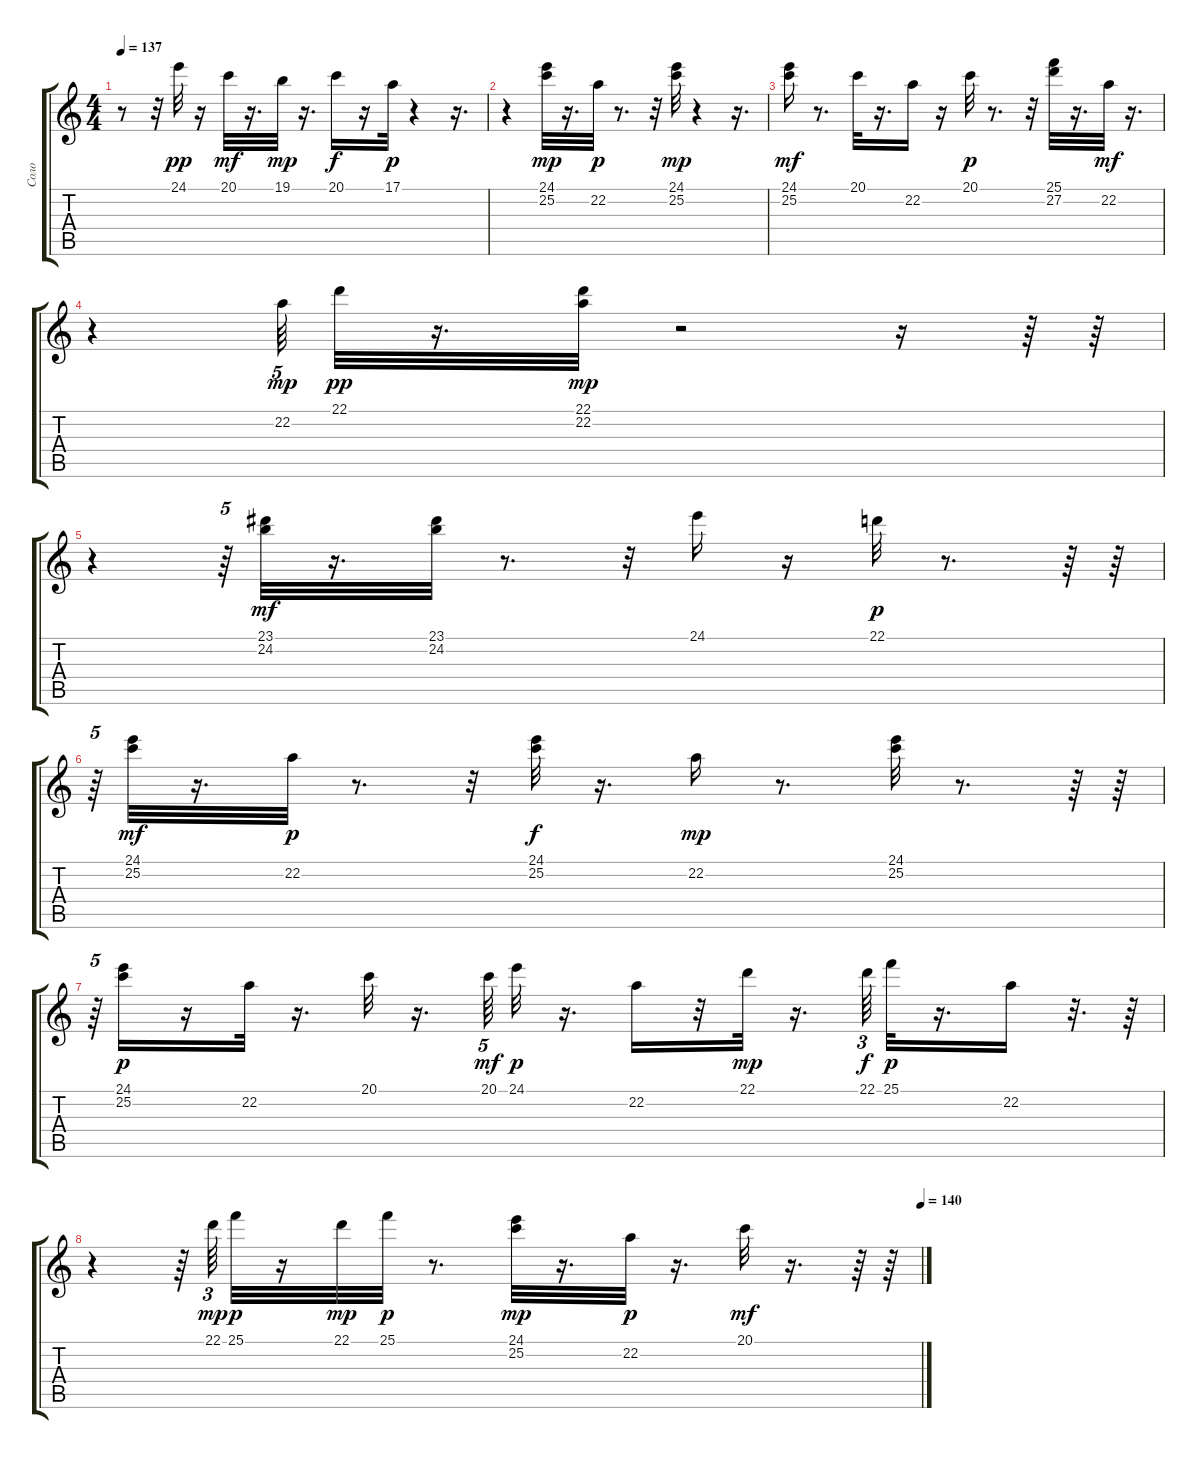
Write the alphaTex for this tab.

\track ("Соло" "Соло") {instrument flute}
\staff {score tabs}
\tuning (E4 B3 G3 D3 A2 E2) {hide}
\ts (4 4)
\tempo 137
\clef g2
\ks c
r.8{dy ff} r.32 24.1.32{dy pp} r.16 20.1.32{dy mf} r.16{d} 19.1.32{dy mp} r.16{d} 20.1.16{dy f} r.16 17.1.32{dy p} r.4 r.16{d} |
r.4 (24.1 25.2).32{dy mp} r.16{d} 22.2.32{dy p} r.8{d} r.32 (24.1 25.2).32{dy mp} r.4 r.16{d} |
(24.1 25.2).16{dy mf} r.8{d} 20.1.32 r.16{d} 22.2.16 r.16 20.1.32{dy p} r.8{d} r.32 (25.1 27.2).32 r.16{d} 22.2.32{dy mf} r.16{d} |
r.4 22.2.64{tu (5 4) dy mp} 22.1.32{dy pp} r.16{d} (22.1 22.2).32{dy mp} r.2 r.16 r.64 r.64 |
r.4 r.64{tu (5 4)} (23.1 24.2).32{dy mf} r.16{d} (23.1 24.2).32 r.8{d} r.32 24.1.16 r.16 22.1.32{dy p} r.8{d} r.64 r.64 |
r.64{tu (5 4)} (24.1 25.2).32{dy mf} r.16{d} 22.2.32{dy p} r.8{d} r.32 (24.1 25.2).32{dy f} r.16{d} 22.2.16{dy mp} r.8{d} (24.1 25.2).32 r.8{d} r.64 r.64 |
r.64{tu (5 4)} (24.1 25.2).16{dy p} r.16 22.2.32 r.16{d} 20.1.32 r.16{d} 20.1.64{tu (5 4) dy mf} 24.1.32{dy p} r.16{d} 22.2.16 r.32 22.1.32{dy mp} r.16{d} 22.1.64{tu (3 2) dy f} 25.1.32{dy p} r.16{d} 22.2.16 r.32{d} r.64 |
\tempo (140 1)
r.4 r.64 22.1.64{tu (3 2) dy mp} 25.1.32{dy p} r.16 22.1.32{dy mp} 25.1.32{dy p} r.8{d} (24.1 25.2).32{dy mp} r.16{d} 22.2.32{dy p} r.16{d} 20.1.32{dy mf} r.16{d} r.64 r.64
